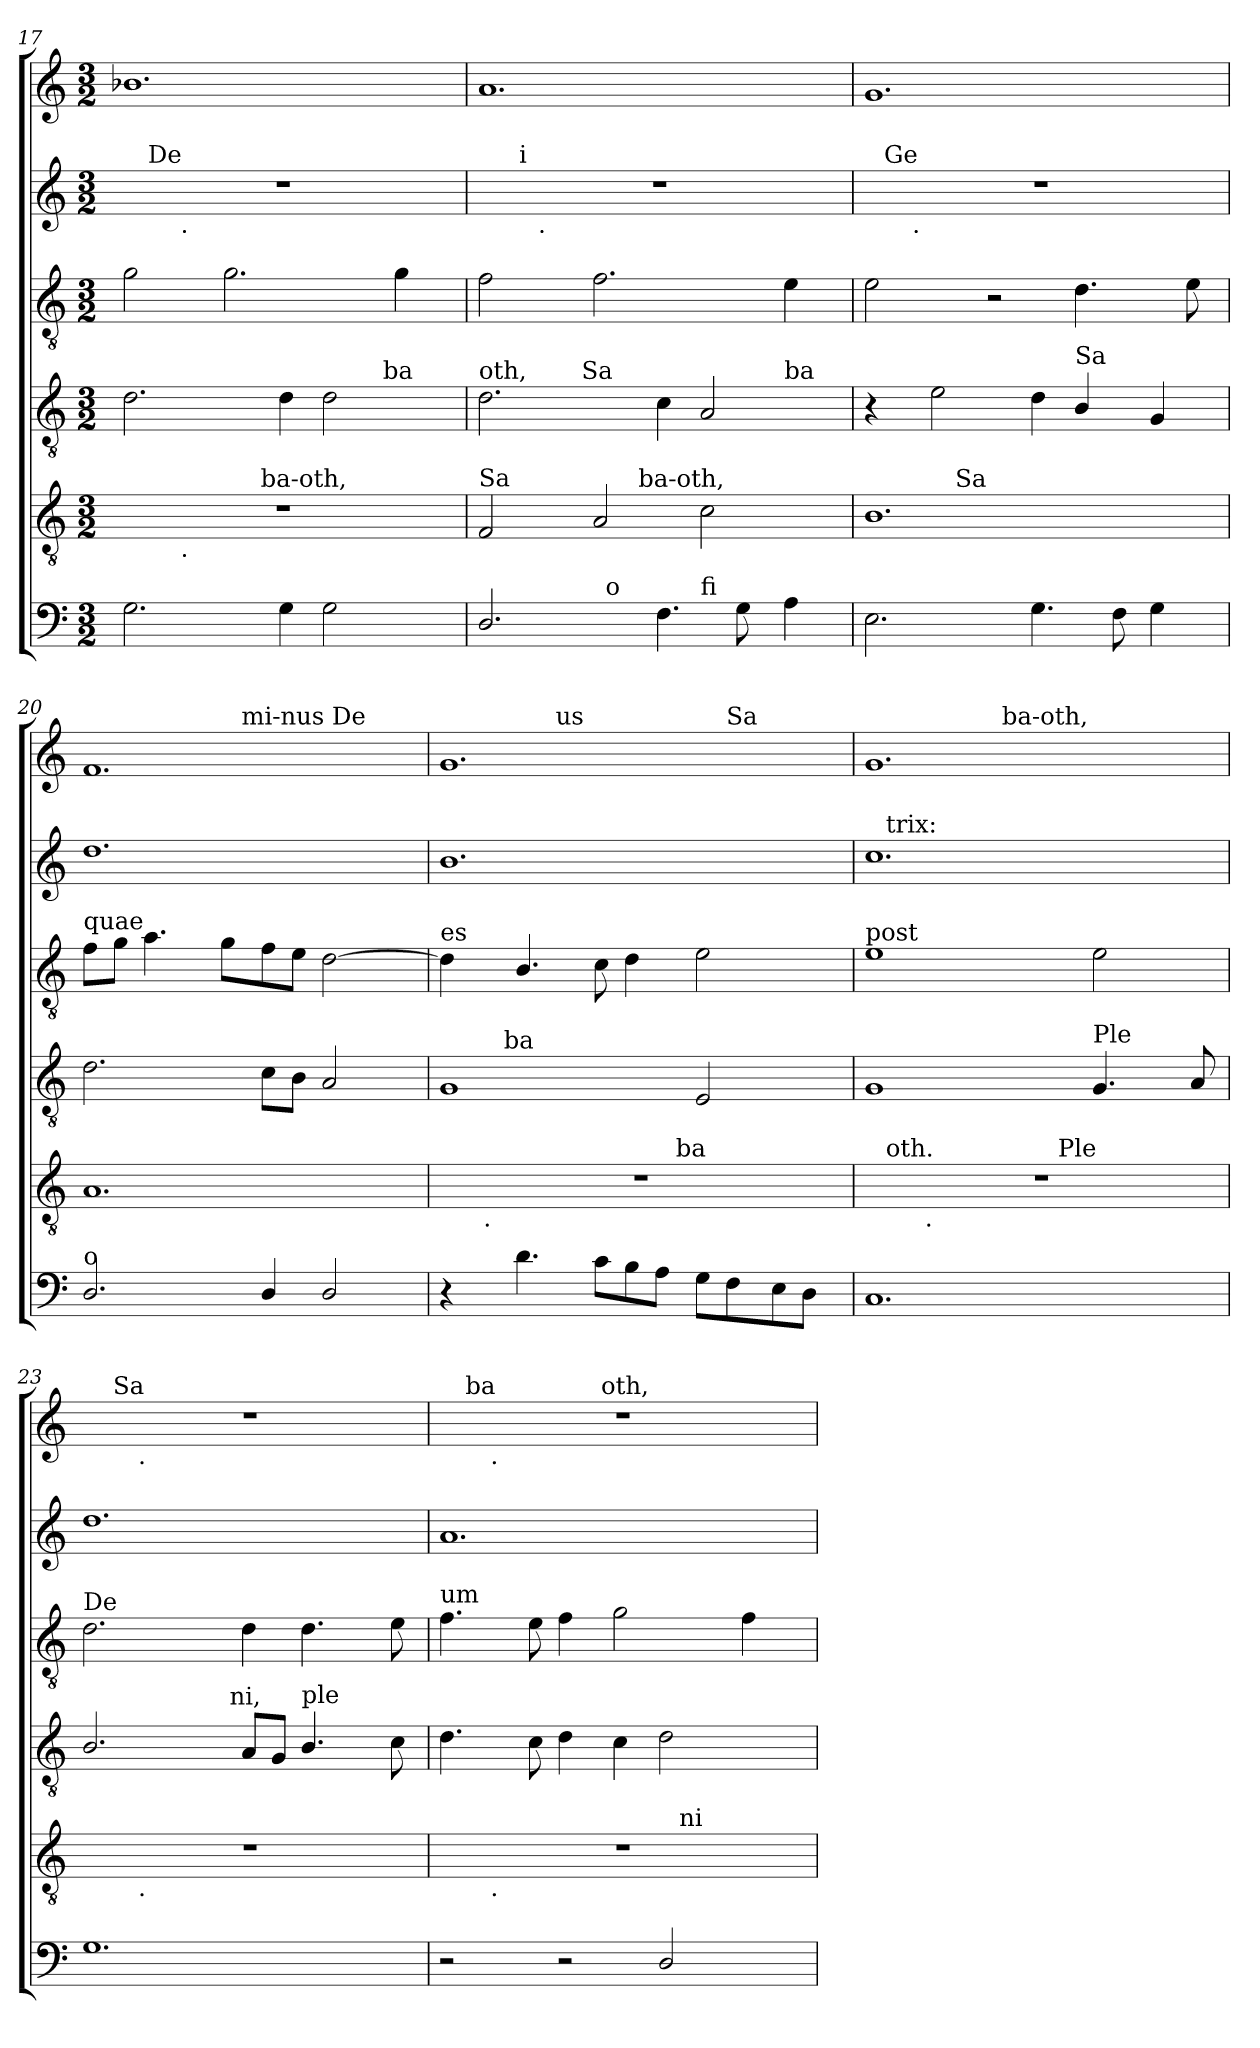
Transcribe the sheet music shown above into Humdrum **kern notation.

**kern	**kern	**kern	**kern	**kern	**kern
*part6	*part5	*part4	*part3	*part2	*part1
*staff6	*staff5	*staff4	*staff3	*staff2	*staff1
*clefF4	*clefGv2	*clefGv2	*clefGv2	*clefG2	*clefG2
*k[]	*k[]	*k[]	*k[]	*k[]	*k[]
*C:	*C:	*C:	*C:	*C:	*C:
*M3/2	*M3/2	*M3/2	*M3/2	*M3/2	*M3/2
=17	=17	=17	=17	=17	=17
!	!	!LO:TX:a:t=oth, Sa	!	!	!
!	!LO:N:vis=1	!	!	!LO:N:vis=1	!
*	*^	*^	*	*^	*
*	*	*^	*	*	*	*	*^	*
2.G\	1.r	4ryy	2ryy	2.d\	1ryy	2g\	1.r	16.ryy	4ryy	1.b-X
!	!	!	!	!	!	!	!	!LO:TX:a:t=De	!	!
.	.	.	.	.	.	.	.	1ryy	.	.
!	!	!	!	!	!	!	!	!	!LO:TX:b:t=.	!
!	!	!LO:TX:b:t=.	!	!	!	!	!	!	!	!
.	.	1ryy	.	.	.	.	.	.	1ryy	.
.	.	.	8.ryy	.	.	2.g\	.	.	.	.
!	!	!	!LO:TX:a:t=ba-oth,	!	!	!	!	!	!	!
.	.	.	2ryy	.	.	.	.	.	.	.
4G\	.	.	.	4d\	.	.	.	.	.	.
2G\	.	.	.	2d\	8..ryy	.	.	.	.	.
.	.	.	.	.	.	.	.	4ryy	.	.
.	.	.	4ryy	.	.	.	.	.	.	.
!	!	!	!	!	!LO:TX:a:t=ba	!	!	!	!	!
.	.	.	.	.	4ryy	.	.	.	.	.
.	.	4ryy	.	.	.	4g\	.	.	4ryy	.
.	.	.	.	.	.	.	.	8ryy	.	.
.	.	.	16ryy	.	.	.	.	.	.	.
.	.	.	.	.	32ryy	.	.	32ryy	.	.
=18	=18	=18	=18	=18	=18	=18	=18	=18	=18	=18
!	!	!	!	!LO:TX:a:t=oth,	!	!	!	!	!	!
!	!LO:TX:a:t=Sa	!	!	!	!	!	!	!	!	!
!LO:TX:a:t=tu	!	!	!	!	!	!	!	!	!	!
!	!	!	!	!	!	!	!LO:N:vis=1	!	!	!
*^	*	*	*	*	*^	*	*	*	*	*
*	*^	*	*v	*v	*	*	*	*	*	*	*	*
2.D/	2ryy	1ryy	2F/	2ryy	2.d\	4...ryy	1ryy	2f\	1.r	8ryy	8..ryy	1.a
.	.	.	.	.	.	.	.	.	.	32ryy	.	.
!	!	!	!	!	!	!	!	!	!	!LO:TX:a:t=i	!	!
.	.	.	.	.	.	.	.	.	.	1ryy	.	.
!	!	!	!	!	!	!	!	!	!	!	!LO:TX:b:t=.	!
.	.	.	.	.	.	.	.	.	.	.	1ryy	.
!	!	!	!	!	!	!LO:TX:a:t=Sa	!	!	!	!	!	!
.	.	.	.	.	.	1ryy	.	.	.	.	.	.
.	32ryy	.	2A/	8.ryy	.	.	.	2.f\	.	.	.	.
!	!LO:TX:a:t=o	!	!	!	!	!	!	!	!	!	!	!
.	2ryy	.	.	.	.	.	.	.	.	.	.	.
!	!	!	!	!LO:TX:a:t=ba-oth,	!	!	!	!	!	!	!	!
.	.	.	.	2ryy	.	.	.	.	.	.	.	.
4.F\	.	.	.	.	4c\	.	.	.	.	.	.	.
!	!	!LO:TX:a:t=fi	!	!	!	!	!	!	!	!	!	!
.	.	2ryy	2c\	.	2A/	.	4ryy	.	.	.	.	.
.	4...ryy	.	.	.	.	.	.	.	.	.	.	.
8G\	.	.	.	.	.	.	.	.	.	.	.	.
.	.	.	.	.	.	.	.	.	.	4ryy	.	.
.	.	.	.	4ryy	.	.	.	.	.	.	.	.
.	.	.	.	.	.	.	.	.	.	.	4ryy	.
!	!	!	!	!	!	!	!LO:TX:a:t=ba	!	!	!	!	!
4A\	.	.	.	.	.	.	4ryy	4e\	.	.	.	.
.	.	.	.	.	.	.	.	.	.	16.ryy	.	.
.	.	.	.	16ryy	.	.	.	.	.	.	.	.
.	.	.	.	.	.	32ryy	.	.	.	.	32ryy	.
=19	=19	=19	=19	=19	=19	=19	=19	=19	=19	=19	=19	=19
!	!	!	!	!	!LO:TX:a:t=oth,	!	!	!	!	!	!	!
!LO:TX:a:t=li	!	!	!	!	!	!	!	!	!	!	!	!
!	!	!	!	!	!	!	!	!	!LO:N:vis=1	!	!	!
*v	*v	*v	*	*	*v	*v	*v	*	*	*	*	*
2.E\	1.B	4ryy	4r	2e\	1.r	16ryy	8.ryy	1.g
!	!	!	!	!	!	!LO:TX:a:t=Ge	!	!
.	.	.	.	.	.	1ryy	.	.
!	!	!	!	!	!	!	!LO:TX:b:t=.	!
.	.	.	.	.	.	.	1ryy	.
.	.	16.ryy	2e\	.	.	.	.	.
!	!	!LO:TX:a:t=Sa	!	!	!	!	!	!
.	.	1ryy	.	.	.	.	.	.
.	.	.	.	2r	.	.	.	.
4.G\	.	.	4d\	.	.	.	.	.
!	!	!	!LO:TX:a:t=Sa	!	!	!	!	!
.	.	.	4B/	4.d\	.	.	.	.
.	.	.	.	.	.	4..ryy	.	.
8F\	.	.	.	.	.	.	.	.
.	.	.	.	.	.	.	4ryy	.
4G\	.	.	4G/	.	.	.	.	.
.	.	8ryy	.	.	.	.	.	.
.	.	.	.	8e\	.	.	.	.
.	.	.	.	.	.	.	16ryy	.
.	.	32ryy	.	.	.	.	.	.
!!LO:LB:g=z
=20	=20	=20	=20	=20	=20	=20	=20	=20
!	!	!	!	!	!LO:TX:a:t=ni	!	!	!
!	!	!	!	!LO:TX:a:t=quae	!	!	!	!
!LO:TX:a:t=o	!	!	!	!	!	!	!	!
*	*v	*v	*	*	*v	*v	*v	*^
2.D/	1.A	2.d\	8f\L	1.dd	1.f	2ryy
.	.	.	8g\J	.	.	.
.	.	.	4.a\	.	.	.
.	.	.	.	.	.	8.ryy
.	.	.	8g\L	.	.	.
!	!	!	!	!	!	!LO:TX:a:t=mi-nus De
.	.	.	.	.	.	2ryy
4D/	.	8c\L	8f\	.	.	.
.	.	8B\J	8e\J	.	.	.
2D/	.	2A/	[>2d\	.	.	.
.	.	.	.	.	.	4ryy
.	.	.	.	.	.	16ryy
=21	=21	=21	=21	=21	=21	=21
!	!	!	!LO:TX:a:t=es	!	!	!
!	!LO:N:vis=1	!	!	!	!	!
*	*^	*^	*	*	*	*^
*	*	*^	*	*	*	*	*	*	*
4r	1.r	8ryy	2...ryy	1G	8..ryy	4d\]	1.b	1.g	4..ryy	1ryy
.	.	32ryy	.	.	.	.	.	.	.	.
!	!	!LO:TX:b:t=.	!	!	!	!	!	!	!	!
.	.	1ryy	.	.	.	.	.	.	.	.
!	!	!	!	!	!LO:TX:a:t=ba	!	!	!	!	!
.	.	.	.	.	1ryy	.	.	.	.	.
4.d\	.	.	.	.	.	4.B/	.	.	.	.
!	!	!	!	!	!	!	!	!	!LO:TX:a:t=us	!
.	.	.	.	.	.	.	.	.	1ryy	.
8c\L	.	.	.	.	.	8c\	.	.	.	.
8B\	.	.	.	.	.	4d\	.	.	.	.
8A\J	.	.	.	.	.	.	.	.	.	.
!	!	!	!LO:TX:a:t=ba	!	!	!	!	!	!	!
.	.	.	2ryy	.	.	.	.	.	.	.
8G\L	.	.	.	2E/	.	2e\	.	.	.	8ryy
!	!	!	!	!	!	!	!	!	!	!LO:TX:a:t=Sa
8F\	.	.	.	.	.	.	.	.	.	4.ryy
.	.	4ryy	.	.	.	.	.	.	.	.
.	.	.	.	.	4ryy	.	.	.	.	.
8E\	.	.	.	.	.	.	.	.	.	.
8D\J	.	.	.	.	.	.	.	.	.	.
.	.	16.ryy	.	.	.	.	.	.	.	.
.	.	.	16ryy	.	.	.	.	.	16ryy	.
.	.	.	.	.	32ryy	.	.	.	.	.
=22	=22	=22	=22	=22	=22	=22	=22	=22	=22	=22
!	!	!	!	!	!	!LO:TX:a:t=post	!	!	!	!
!	!	!	!	!LO:TX:a:t=oth.	!	!	!	!	!	!
!	!LO:N:vis=1	!	!	!	!	!	!	!	!	!
*	*	*	*^	*v	*v	*	*^	*	*v	*v
1.C	1.r	16ryy	4ryy	2ryy	1G	1e	1.cc	16ryy	1.g	2ryy
!	!	!	!	!	!	!	!	!LO:TX:a:t=trix&colon;	!	!
!	!	!LO:TX:a:t=oth.	!	!	!	!	!	!	!	!
.	.	1ryy	.	.	.	.	.	1ryy	.	.
!	!	!	!LO:TX:b:t=.	!	!	!	!	!	!	!
.	.	.	1ryy	.	.	.	.	.	.	.
.	.	.	.	4ryy	.	.	.	.	.	8ryy
!	!	!	!	!	!	!	!	!	!	!LO:TX:a:t=ba-oth,
.	.	.	.	.	.	.	.	.	.	2..ryy
.	.	.	.	16.ryy	.	.	.	.	.	.
!	!	!	!	!LO:TX:a:t=Ple	!	!	!	!	!	!
.	.	.	.	2ryy	.	.	.	.	.	.
!	!	!	!	!	!LO:TX:a:t=Ple	!	!	!	!	!
.	.	.	.	.	4.G/	2e\	.	.	.	.
.	.	4..ryy	.	.	.	.	.	4..ryy	.	.
.	.	.	4ryy	.	.	.	.	.	.	.
.	.	.	.	8ryy	.	.	.	.	.	.
.	.	.	.	.	8A/	.	.	.	.	.
.	.	.	.	32ryy	.	.	.	.	.	.
=23	=23	=23	=23	=23	=23	=23	=23	=23	=23	=23
!	!	!	!	!	!	!LO:TX:a:t=De	!	!	!	!
!	!LO:N:vis=1	!	!	!	!	!	!	!	!LO:N:vis=1	!
*	*	*v	*v	*v	*^	*	*v	*v	*	*^
1.G	1.r	8..ryy	2.B/	2ryy	2.d\	1.dd	1.r	8ryy	8..ryy
!	!	!	!	!	!	!	!	!LO:TX:a:t=Sa	!
.	.	.	.	.	.	.	.	1ryy	.
!	!	!	!	!	!	!	!	!	!LO:TX:b:t=.
!	!	!LO:TX:b:t=.	!	!	!	!	!	!	!
.	.	1ryy	.	.	.	.	.	.	1ryy
.	.	.	.	8..ryy	.	.	.	.	.
!	!	!	!	!LO:TX:a:t=ni,	!	!	!	!	!
.	.	.	.	2ryy	.	.	.	.	.
.	.	.	8A/L	.	4d\	.	.	.	.
.	.	.	8G/J	.	.	.	.	.	.
!	!	!	!LO:TX:a:t=ple	!	!	!	!	!	!
.	.	.	4.B/	.	4.d\	.	.	.	.
.	.	.	.	.	.	.	.	4.ryy	.
.	.	4ryy	.	4ryy	.	.	.	.	4ryy
.	.	.	8c\	.	8e\	.	.	.	.
.	.	32ryy	.	32ryy	.	.	.	.	32ryy
=24	=24	=24	=24	=24	=24	=24	=24	=24	=24
!	!	!	!	!	!LO:TX:a:t=um	!	!	!	!
!	!LO:N:vis=1	!	!	!	!	!	!LO:N:vis=1	!	!
*	*	*^	*v	*v	*	*	*	*	*^
2r	1.r	8.ryy	1ryy	4.d\	4.f\	1.a	1.r	16.ryy	8.ryy	2ryy
!	!	!	!	!	!	!	!	!LO:TX:a:t=ba	!	!
.	.	.	.	.	.	.	.	1ryy	.	.
!	!	!	!	!	!	!	!	!	!LO:TX:b:t=.	!
!	!	!LO:TX:b:t=.	!	!	!	!	!	!	!	!
.	.	1ryy	.	.	.	.	.	.	1ryy	.
.	.	.	.	8c\	8e\	.	.	.	.	.
2r	.	.	.	4d\	4f\	.	.	.	.	8..ryy
!	!	!	!	!	!	!	!	!	!	!LO:TX:a:t=oth,
.	.	.	.	.	.	.	.	.	.	2ryy
.	.	.	.	4c\	2g\	.	.	.	.	.
2D/	.	.	16ryy	2d\	.	.	.	.	.	.
!	!	!	!LO:TX:a:t=ni	!	!	!	!	!	!	!
.	.	.	4..ryy	.	.	.	.	.	.	.
.	.	.	.	.	.	.	.	4ryy	.	.
.	.	4ryy	.	.	.	.	.	.	4ryy	.
.	.	.	.	.	.	.	.	.	.	4ryy
.	.	.	.	.	4f\	.	.	.	.	.
.	.	.	.	.	.	.	.	8ryy	.	.
.	.	16ryy	.	.	.	.	.	.	16ryy	.
.	.	.	.	.	.	.	.	32ryy	.	32ryy
*	*v	*v	*v	*	*	*	*v	*v	*v	*v
=	=	=	=	=	=
*-	*-	*-	*-	*-	*-
